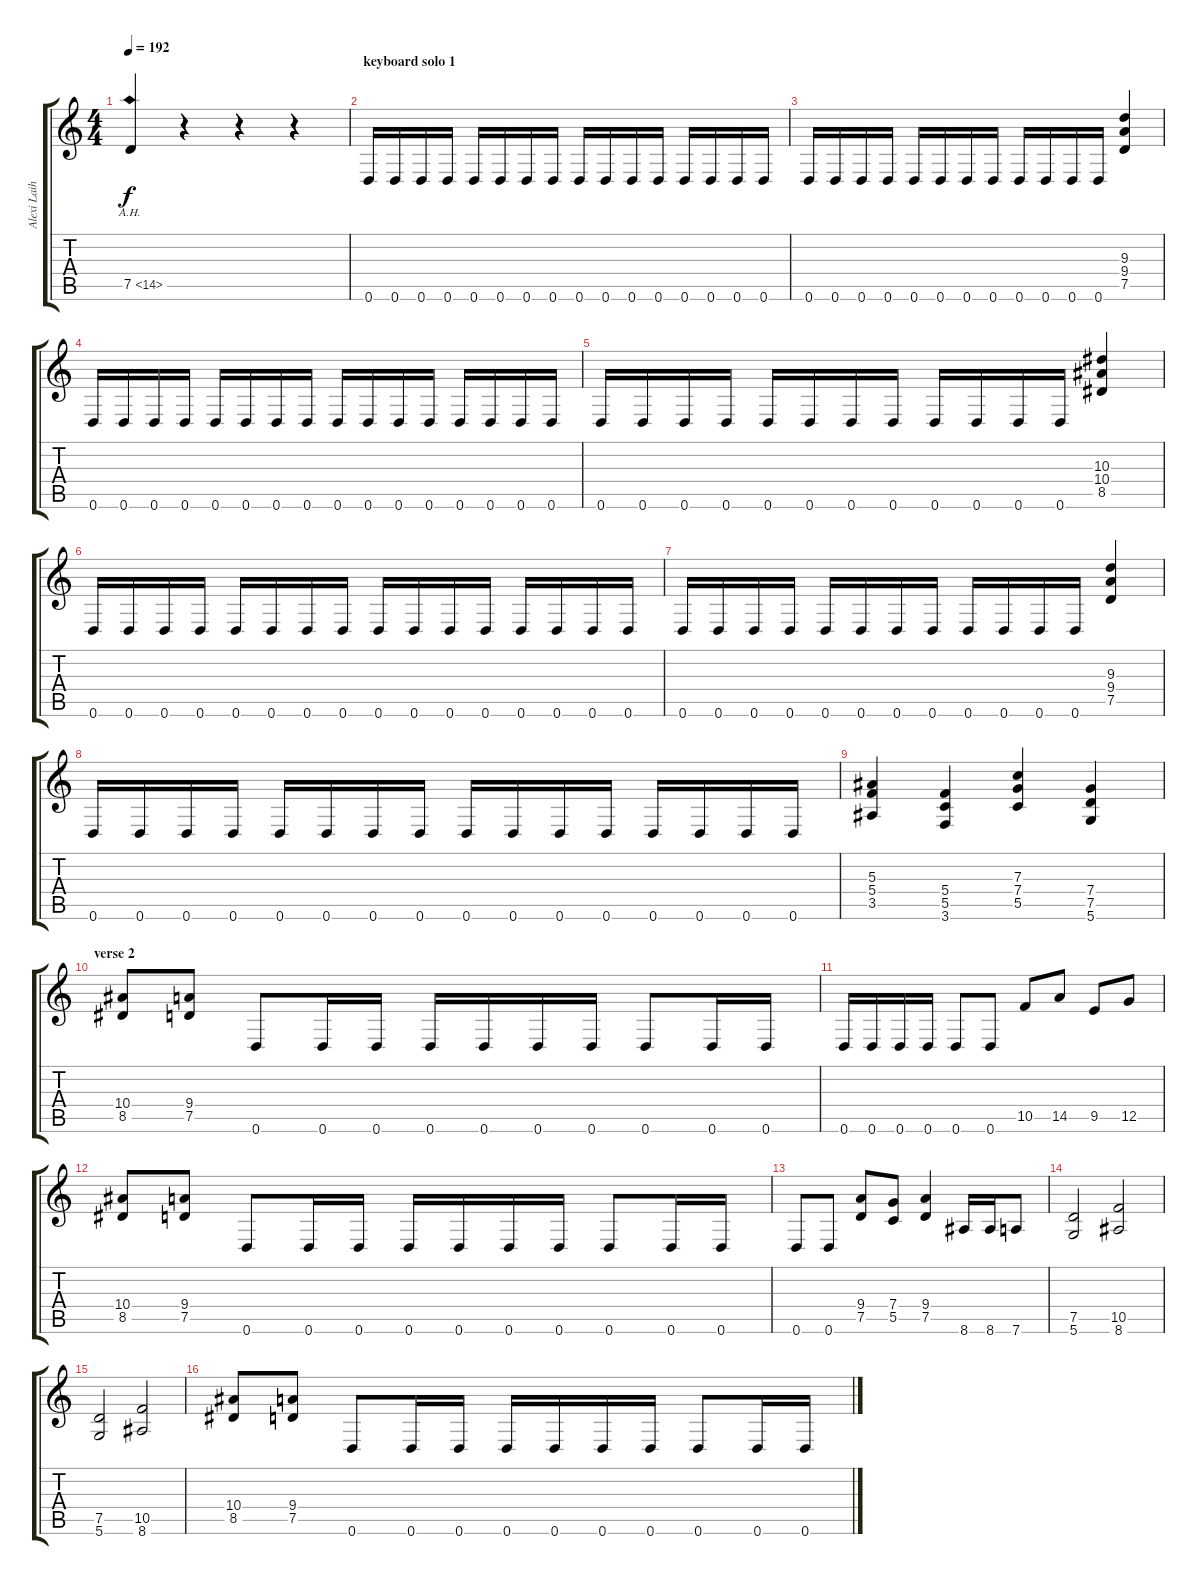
\track ("Alexi Laiho" "Alexi Laih") {instrument overdrivenguitar}
\staff {score tabs}
\tuning (D4 A3 F3 C3 G2 D2) {hide}
\ts (4 4)
\tempo 192
\clef g2
\ks c
7.5{ah 7}.4{dy f} r.4 r.4 r.4 |
\section ("" "keyboard solo 1")
0.6.16 0.6.16 0.6.16 0.6.16 0.6.16 0.6.16 0.6.16 0.6.16 0.6.16 0.6.16 0.6.16 0.6.16 0.6.16 0.6.16 0.6.16 0.6.16 |
0.6.16 0.6.16 0.6.16 0.6.16 0.6.16 0.6.16 0.6.16 0.6.16 0.6.16 0.6.16 0.6.16 0.6.16 (9.3 9.4 7.5).4 |
0.6.16 0.6.16 0.6.16 0.6.16 0.6.16 0.6.16 0.6.16 0.6.16 0.6.16 0.6.16 0.6.16 0.6.16 0.6.16 0.6.16 0.6.16 0.6.16 |
0.6.16 0.6.16 0.6.16 0.6.16 0.6.16 0.6.16 0.6.16 0.6.16 0.6.16 0.6.16 0.6.16 0.6.16 (10.3 10.4 8.5).4 |
0.6.16 0.6.16 0.6.16 0.6.16 0.6.16 0.6.16 0.6.16 0.6.16 0.6.16 0.6.16 0.6.16 0.6.16 0.6.16 0.6.16 0.6.16 0.6.16 |
0.6.16 0.6.16 0.6.16 0.6.16 0.6.16 0.6.16 0.6.16 0.6.16 0.6.16 0.6.16 0.6.16 0.6.16 (9.3 9.4 7.5).4 |
0.6.16 0.6.16 0.6.16 0.6.16 0.6.16 0.6.16 0.6.16 0.6.16 0.6.16 0.6.16 0.6.16 0.6.16 0.6.16 0.6.16 0.6.16 0.6.16 |
(5.3 5.4 3.5).4 (5.4 5.5 3.6).4 (7.3 7.4 5.5).4 (7.4 7.5 5.6).4 |
\section ("" "verse 2")
(10.4 8.5).8 (9.4 7.5).8 0.6.8 0.6.16 0.6.16 0.6.16 0.6.16 0.6.16 0.6.16 0.6.8 0.6.16 0.6.16 |
0.6.16 0.6.16 0.6.16 0.6.16 0.6.8 0.6.8 10.5.8 14.5.8 9.5.8 12.5.8 |
(10.4 8.5).8 (9.4 7.5).8 0.6.8 0.6.16 0.6.16 0.6.16 0.6.16 0.6.16 0.6.16 0.6.8 0.6.16 0.6.16 |
0.6.8 0.6.8 (9.4 7.5).8 (7.4 5.5).8 (9.4 7.5).4 8.6.16 8.6.16 7.6.8 |
(7.5 5.6).2 (10.5 8.6).2 |
(7.5 5.6).2 (10.5 8.6).2 |
(10.4 8.5).8 (9.4 7.5).8 0.6.8 0.6.16 0.6.16 0.6.16 0.6.16 0.6.16 0.6.16 0.6.8 0.6.16 0.6.16
